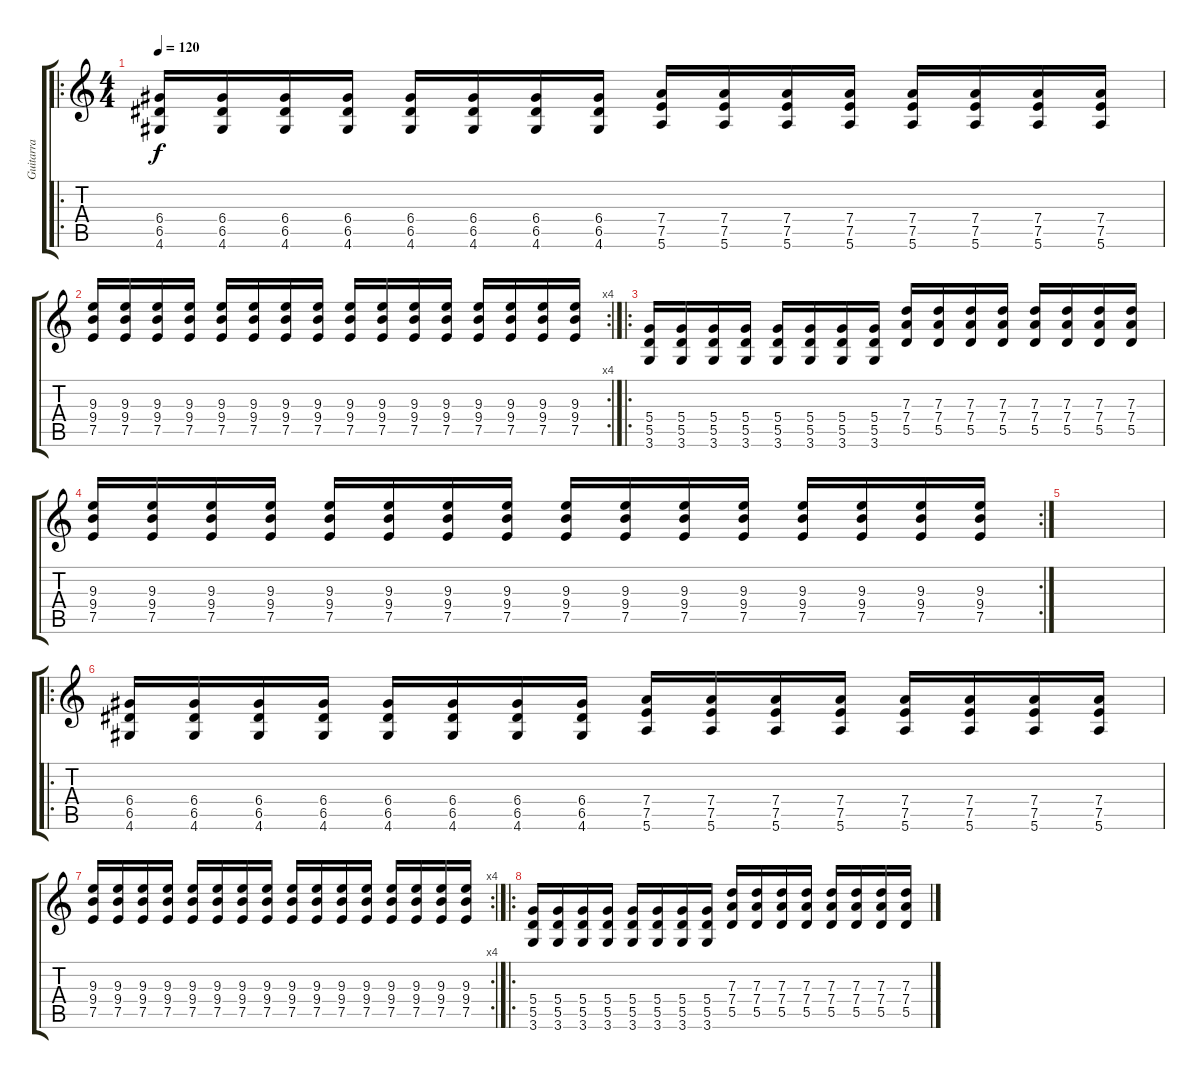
\track ("Guitarra" "Guitarra") {instrument distortionguitar}
\staff {score tabs}
\tuning (E4 B3 G3 D3 A2 E2) {hide}
\ro
\ts (4 4)
\tempo 120
\clef g2
\ks c
(6.4 6.5 4.6).16{dy f instrument distortionguitar} (6.4 6.5 4.6).16 (6.4 6.5 4.6).16 (6.4 6.5 4.6).16 (6.4 6.5 4.6).16 (6.4 6.5 4.6).16 (6.4 6.5 4.6).16 (6.4 6.5 4.6).16 (7.4 7.5 5.6).16 (7.4 7.5 5.6).16 (7.4 7.5 5.6).16 (7.4 7.5 5.6).16 (7.4 7.5 5.6).16 (7.4 7.5 5.6).16 (7.4 7.5 5.6).16 (7.4 7.5 5.6).16 |
\rc 4
(9.3 9.4 7.5).16 (9.3 9.4 7.5).16 (9.3 9.4 7.5).16 (9.3 9.4 7.5).16 (9.3 9.4 7.5).16 (9.3 9.4 7.5).16 (9.3 9.4 7.5).16 (9.3 9.4 7.5).16 (9.3 9.4 7.5).16 (9.3 9.4 7.5).16 (9.3 9.4 7.5).16 (9.3 9.4 7.5).16 (9.3 9.4 7.5).16 (9.3 9.4 7.5).16 (9.3 9.4 7.5).16 (9.3 9.4 7.5).16 |
\ro
(5.4 5.5 3.6).16 (5.4 5.5 3.6).16 (5.4 5.5 3.6).16 (5.4 5.5 3.6).16 (5.4 5.5 3.6).16 (5.4 5.5 3.6).16 (5.4 5.5 3.6).16 (5.4 5.5 3.6).16 (7.3 7.4 5.5).16 (7.3 7.4 5.5).16 (7.3 7.4 5.5).16 (7.3 7.4 5.5).16 (7.3 7.4 5.5).16 (7.3 7.4 5.5).16 (7.3 7.4 5.5).16 (7.3 7.4 5.5).16 |
\rc 2
(9.3 9.4 7.5).16 (9.3 9.4 7.5).16 (9.3 9.4 7.5).16 (9.3 9.4 7.5).16 (9.3 9.4 7.5).16 (9.3 9.4 7.5).16 (9.3 9.4 7.5).16 (9.3 9.4 7.5).16 (9.3 9.4 7.5).16 (9.3 9.4 7.5).16 (9.3 9.4 7.5).16 (9.3 9.4 7.5).16 (9.3 9.4 7.5).16 (9.3 9.4 7.5).16 (9.3 9.4 7.5).16 (9.3 9.4 7.5).16 |
|
\ro
(6.4 6.5 4.6).16 (6.4 6.5 4.6).16 (6.4 6.5 4.6).16 (6.4 6.5 4.6).16 (6.4 6.5 4.6).16 (6.4 6.5 4.6).16 (6.4 6.5 4.6).16 (6.4 6.5 4.6).16 (7.4 7.5 5.6).16 (7.4 7.5 5.6).16 (7.4 7.5 5.6).16 (7.4 7.5 5.6).16 (7.4 7.5 5.6).16 (7.4 7.5 5.6).16 (7.4 7.5 5.6).16 (7.4 7.5 5.6).16 |
\rc 4
(9.3 9.4 7.5).16 (9.3 9.4 7.5).16 (9.3 9.4 7.5).16 (9.3 9.4 7.5).16 (9.3 9.4 7.5).16 (9.3 9.4 7.5).16 (9.3 9.4 7.5).16 (9.3 9.4 7.5).16 (9.3 9.4 7.5).16 (9.3 9.4 7.5).16 (9.3 9.4 7.5).16 (9.3 9.4 7.5).16 (9.3 9.4 7.5).16 (9.3 9.4 7.5).16 (9.3 9.4 7.5).16 (9.3 9.4 7.5).16 |
\ro
(5.4 5.5 3.6).16 (5.4 5.5 3.6).16 (5.4 5.5 3.6).16 (5.4 5.5 3.6).16 (5.4 5.5 3.6).16 (5.4 5.5 3.6).16 (5.4 5.5 3.6).16 (5.4 5.5 3.6).16 (7.3 7.4 5.5).16 (7.3 7.4 5.5).16 (7.3 7.4 5.5).16 (7.3 7.4 5.5).16 (7.3 7.4 5.5).16 (7.3 7.4 5.5).16 (7.3 7.4 5.5).16 (7.3 7.4 5.5).16
